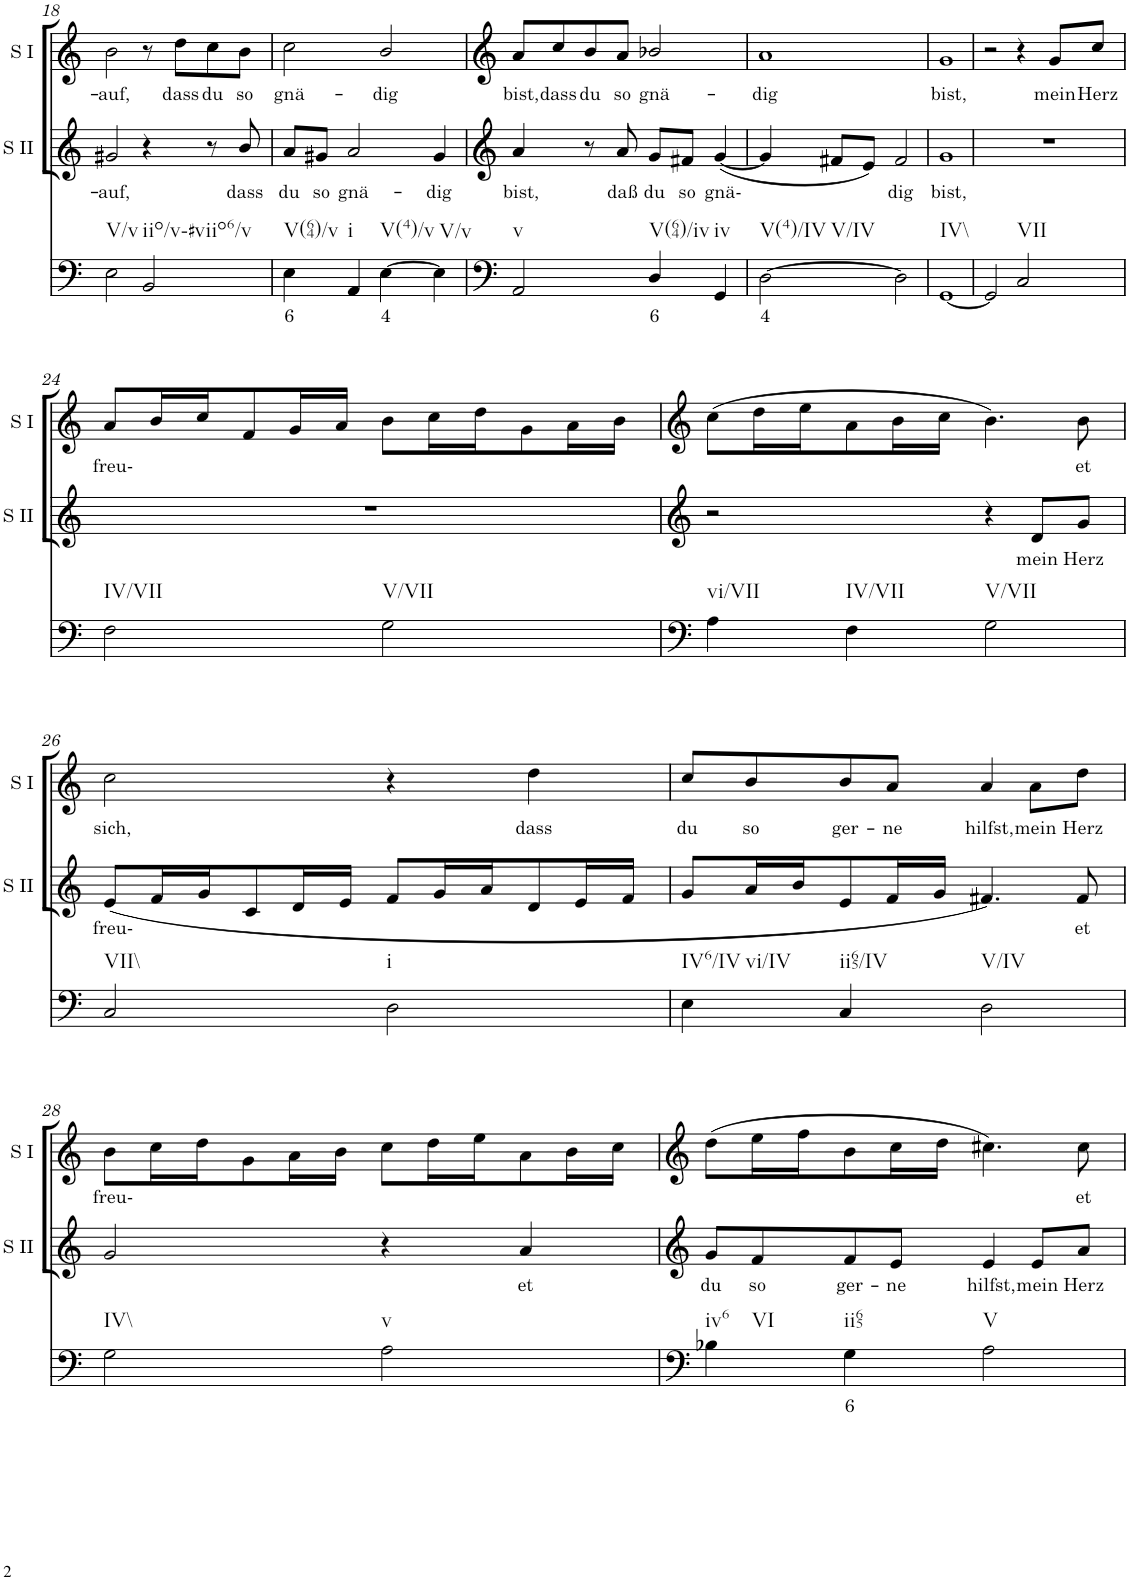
**kern	**text	**kern	**text	**kern	**text
*part3	*part3	*part2	*part2	*part1	*part1
*staff3	*staff3	*staff2	*staff2	*staff1	*staff1
*I"Continuo	*	*I"Soprano II	*	*I"Soprano I	*
*	*	*I'S II	*	*I'S I	*
!!LO:PB:g=z
*clefF4	*	*clefG2	*	*clefG2	*
*k[]	*	*k[]	*	*k[]	*
*M2/2	*	*M2/2	*	*M2/2	*
*met(c|)	*	*met(c|)	*	*met(c|)	*
=18	=18	=18	=18	=18	=18
!LO:TX:b:t=V/v	!	!	!	!	!
!	!	!	!LO:LY:b	!	!LO:LY:b
2E\	.	2g#X/	auf,	2b\	auf,
!LO:TX:b:t=iio/v-#viio6/v	!	!	!	!	!
2BB/	.	4r	.	8r	.
!	!	!	!	!	!LO:LY:b
.	.	.	.	8dd\L	dass
!	!	!	!	!	!LO:LY:b
.	.	8r	.	8cc\	du
!	!	!	!LO:LY:b	!	!LO:LY:b
.	.	8b/	dass	8b\J	so
=19	=19	=19	=19	=19	=19
!LO:TX:b:t=V(64)/v	!	!	!	!	!
!	!LO:LY:b	!	!LO:LY:b	!	!LO:LY:b
4E\	6	8a/L	du	2cc\	gnä-
!	!	!	!LO:LY:b	!	!
.	.	8g#X/J	so	.	.
!LO:TX:b:t=i	!	!	!	!	!
!	!	!	!LO:LY:b	!	!
4AA/	.	2a/	gnä-	.	.
!LO:TX:b:t=V(4)/v	!	!	!	!	!
!	!LO:LY:b	!	!	!	!LO:LY:b
[4E\	4	.	.	2b/	dig
!LO:TX:b:t=V/v	!	!	!	!	!
!	!	!	!LO:LY:b	!	!
4E\]	.	4g#/	dig	.	.
=20	=20	=20	=20	=20	=20
!LO:TX:b:t=v	!	!	!	!	!
!	!	!	!LO:LY:b	!	!LO:LY:b
2AA/	.	4a/	bist,	8a/L	bist,
!	!	!	!	!	!LO:LY:b
.	.	.	.	8cc/	dass
!	!	!	!	!	!LO:LY:b
.	.	8r	.	8b/	du
!	!	!	!LO:LY:b	!	!LO:LY:b
.	.	8a/	daß	8a/J	so
!LO:TX:b:t=V(64)/iv	!	!	!	!	!
!	!LO:LY:b	!	!LO:LY:b	!	!LO:LY:b
4D/	6	8g/L	du	2b-X/	gnä-
!	!	!	!LO:LY:b	!	!
.	.	8f#X/J	so	.	.
!LO:TX:b:t=iv	!	!	!	!	!
!	!	!	!LO:LY:b	!	!
4GG/	.	([4g/	gnä-	.	.
=21	=21	=21	=21	=21	=21
!LO:TX:b:t=V(4)/IV	!	!	!	!	!
!LO:TX:b:t=V/IV	!	!	!	!	!
!	!LO:LY:b	!	!	!	!LO:LY:b
[2D\	4	4g/]	.	1a	dig
.	.	8f#X/L	.	.	.
.	.	8e/J)	.	.	.
!	!	!	!LO:LY:b	!	!
2D\]	.	2f#/	dig	.	.
=22	=22	=22	=22	=22	=22
!LO:TX:b:t=IV\\	!	!	!	!	!
!	!	!	!LO:LY:b	!	!LO:LY:b
[1GG	.	1g	bist,	1g	bist,
=23	=23	=23	=23	=23	=23
2GG/]	.	1r	.	2r	.
!LO:TX:b:t=VII	!	!	!	!	!
2C/	.	.	.	4r	.
!	!	!	!	!	!LO:LY:b
.	.	.	.	8g/L	mein
!	!	!	!	!	!LO:LY:b
.	.	.	.	8cc/J	Herz
!!LO:LB:g=z
=24	=24	=24	=24	=24	=24
!LO:TX:b:t=IV/VII	!	!	!	!	!
!	!	!	!	!	!LO:LY:b
2F\	.	1r	.	8a/L	freu-
.	.	.	.	16b/L	.
.	.	.	.	16cc/J	.
.	.	.	.	8f/	.
.	.	.	.	16g/L	.
.	.	.	.	16a/JJ	.
!LO:TX:b:t=V/VII	!	!	!	!	!
2G\	.	.	.	8b\L	.
.	.	.	.	16cc\L	.
.	.	.	.	16dd\J	.
.	.	.	.	8g\	.
.	.	.	.	16a\L	.
.	.	.	.	16b\JJ	.
=25	=25	=25	=25	=25	=25
!LO:TX:b:t=vi/VII	!	!	!	!	!
4A\	.	2r	.	(8cc\L	.
.	.	.	.	16dd\L	.
.	.	.	.	16ee\J	.
!LO:TX:b:t=IV/VII	!	!	!	!	!
4F\	.	.	.	8a\	.
.	.	.	.	16b\L	.
.	.	.	.	16cc\JJ	.
!LO:TX:b:t=V/VII	!	!	!	!	!
2G\	.	4r	.	4.b\)	.
!	!	!	!LO:LY:b	!	!
.	.	8d/L	mein	.	.
!	!	!	!LO:LY:b	!	!LO:LY:b
.	.	8g/J	Herz	8b\	et
!!LO:LB:g=z
=26	=26	=26	=26	=26	=26
!LO:TX:b:t=VII\\	!	!	!	!	!
!	!	!	!LO:LY:b	!	!LO:LY:b
2C/	.	(8e/L	freu-	2cc\	sich,
.	.	16f/L	.	.	.
.	.	16g/J	.	.	.
.	.	8c/	.	.	.
.	.	16d/L	.	.	.
.	.	16e/JJ	.	.	.
!LO:TX:b:t=i	!	!	!	!	!
2D\	.	8f/L	.	4r	.
.	.	16g/L	.	.	.
.	.	16a/J	.	.	.
!	!	!	!	!	!LO:LY:b
.	.	8d/	.	4dd\	dass
.	.	16e/L	.	.	.
.	.	16f/JJ	.	.	.
=27	=27	=27	=27	=27	=27
!LO:TX:b:t=IV6/IV	!	!	!	!	!
!LO:TX:b:t=vi/IV	!	!	!	!	!
!	!	!	!	!	!LO:LY:b
4E\	.	8g/L	.	8cc/L	du
!	!	!	!	!	!LO:LY:b
.	.	16a/L	.	8b/	so
.	.	16b/J	.	.	.
!LO:TX:b:t=ii65/IV	!	!	!	!	!
!	!	!	!	!	!LO:LY:b
4C/	.	8e/	.	8b/	ger-
!	!	!	!	!	!LO:LY:b
.	.	16f/L	.	8a/J	ne
.	.	16g/JJ	.	.	.
!LO:TX:b:t=V/IV	!	!	!	!	!
!	!	!	!	!	!LO:LY:b
2D\	.	4.f#X/)	.	4a/	hilfst,
!	!	!	!	!	!LO:LY:b
.	.	.	.	8a\L	mein
!	!	!	!LO:LY:b	!	!LO:LY:b
.	.	8f#/	et	8dd\J	Herz
!!LO:LB:g=z
=28	=28	=28	=28	=28	=28
!LO:TX:b:t=IV\\	!	!	!	!	!
!	!	!	!	!	!LO:LY:b
2G\	.	2g/	.	8b\L	freu-
.	.	.	.	16cc\L	.
.	.	.	.	16dd\J	.
.	.	.	.	8g\	.
.	.	.	.	16a\L	.
.	.	.	.	16b\JJ	.
!LO:TX:b:t=v	!	!	!	!	!
2A\	.	4r	.	8cc\L	.
.	.	.	.	16dd\L	.
.	.	.	.	16ee\J	.
!	!	!	!LO:LY:b	!	!
.	.	4a/	et	8a\	.
.	.	.	.	16b\L	.
.	.	.	.	16cc\JJ	.
=29	=29	=29	=29	=29	=29
!LO:TX:b:t=iv6	!	!	!	!	!
!LO:TX:b:t=VI	!	!	!	!	!
!	!	!	!LO:LY:b	!	!
4B-X\	.	8g/L	du	(8dd\L	.
!	!	!	!LO:LY:b	!	!
.	.	8f/	so	16ee\L	.
.	.	.	.	16ff\J	.
!LO:TX:b:t=ii65	!	!	!	!	!
!	!LO:LY:b	!	!LO:LY:b	!	!
4G\	6	8f/	ger-	8b\	.
!	!	!	!LO:LY:b	!	!
.	.	8e/J	ne	16cc\L	.
.	.	.	.	16dd\JJ	.
!LO:TX:b:t=V	!	!	!	!	!
!	!	!	!LO:LY:b	!	!
2A\	.	4e/	hilfst,	4.cc#X\)	.
!	!	!	!LO:LY:b	!	!
.	.	8e/L	mein	.	.
!	!	!	!LO:LY:b	!	!LO:LY:b
.	.	8a/J	Herz	8cc#\	et
=	=	=	=	=	=
*-	*-	*-	*-	*-	*-
